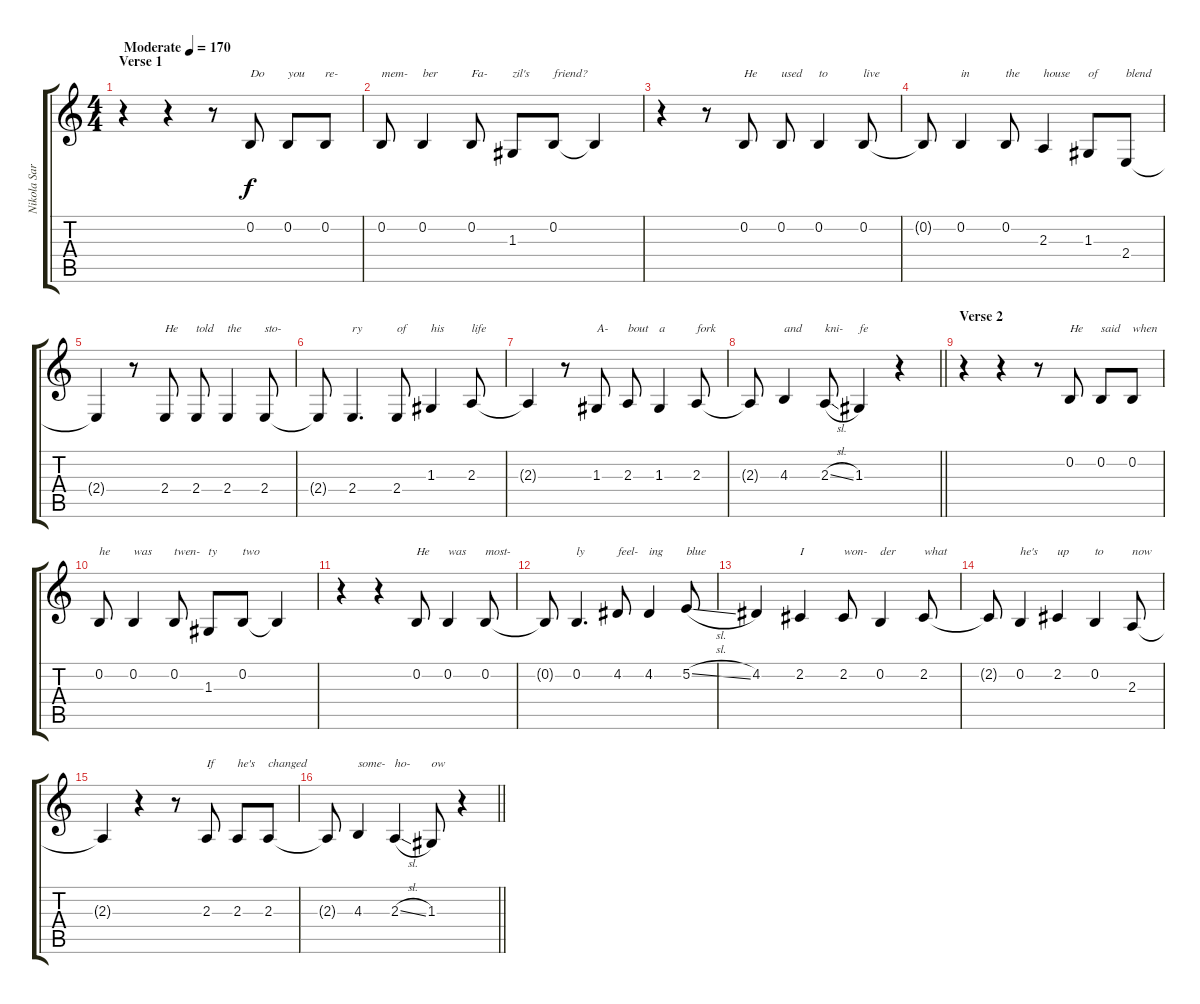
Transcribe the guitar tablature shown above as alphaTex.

\track ("Nikola Sarcevic - Vocal" "Nikola Sar") {instrument altosax}
\staff {score tabs}
\tuning (E4 B3 G3 D3 A2 E2) {hide}
\ts (4 4)
\section ("" "Verse 1")
\tempo (170 "Moderate")
\clef g2
\ks c
r.4{dy f instrument altosax} r.4 r.8 0.2.8{txt "Do"} 0.2.8{txt "you"} 0.2.8{txt "re-"} |
0.2.8{txt "mem-"} 0.2.4{txt "ber"} 0.2.8{txt "Fa-"} 1.3.8{txt "zil's"} 0.2.8{txt "friend?"} 0.2{t}.4 |
r.4 r.8 0.2.8{txt "He"} 0.2.8{txt "used"} 0.2.4{txt "to"} 0.2.8{txt "live"} |
0.2{t}.8 0.2.4{txt "in"} 0.2.8{txt "the"} 2.3.4{txt "house"} 1.3.8{txt "of"} 2.4.8{txt "blend"} |
2.4{t}.4 r.8 2.4.8{txt "He"} 2.4.8{txt "told"} 2.4.4{txt "the"} 2.4.8{txt "sto-"} |
2.4{t}.8 2.4.4{d txt "ry"} 2.4.8{txt "of"} 1.3.4{txt "his"} 2.3.8{txt "life"} |
2.3{t}.4 r.8 1.3.8{txt "A-"} 2.3.8{txt "bout"} 1.3.4{txt "a"} 2.3.8{txt "fork"} |
\barLineRight lightlight
2.3{t}.8 4.3.4{txt "and"} 2.3{sl}.8{txt "kni-"} 1.3.4{txt "fe"} r.4 |
\section ("" "Verse 2")
r.4 r.4 r.8 0.2.8{txt "He"} 0.2.8{txt "said"} 0.2.8{txt "when"} |
0.2.8{txt "he"} 0.2.4{txt "was"} 0.2.8{txt "twen-"} 1.3.8{txt "ty"} 0.2.8{txt "two"} 0.2{t}.4 |
r.4 r.4 0.2.8{txt "He"} 0.2.4{txt "was"} 0.2.8{txt "most-"} |
0.2{t}.8 0.2.4{d txt "ly"} 4.2.8{txt "feel-"} 4.2.4{txt "ing"} 5.2{sl}.8{txt "blue"} |
4.2.4 2.2.4{txt "I"} 2.2.8{txt "won-"} 0.2.4{txt "der"} 2.2.8{txt "what"} |
2.2{t}.8 0.2.4{txt "he's"} 2.2.4{txt "up"} 0.2.4{txt "to"} 2.3.8{txt "now"} |
2.3{t}.4 r.4 r.8 2.3.8{txt "If"} 2.3.8{txt "he's"} 2.3.8{txt "changed"} |
\barLineRight lightlight
2.3{t}.8 4.3.4{txt "some-"} 2.3{sl}.4{txt "ho-"} 1.3.8{txt "ow"} r.4
